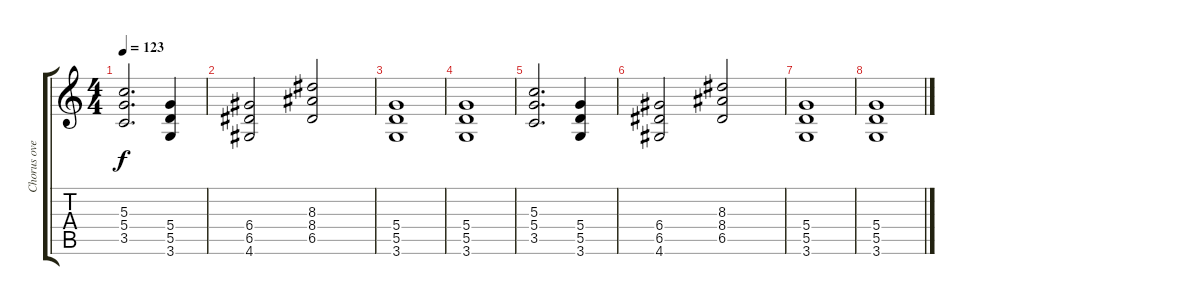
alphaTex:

\track ("Chorus overdrive" "Chorus ove") {instrument overdrivenguitar}
\staff {score tabs}
\tuning (E4 B3 G3 D3 A2 E2) {hide}
\ts (4 4)
\tempo 123
\clef g2
\ks c
(5.3 5.4 3.5).2{d dy f} (5.4 5.5 3.6).4 |
(6.4 6.5 4.6).2 (8.3 8.4 6.5).2 |
(5.4 5.5 3.6).1 |
(5.4 5.5 3.6).1 |
(5.3 5.4 3.5).2{d} (5.4 5.5 3.6).4 |
(6.4 6.5 4.6).2 (8.3 8.4 6.5).2 |
(5.4 5.5 3.6).1 |
(5.4 5.5 3.6).1
